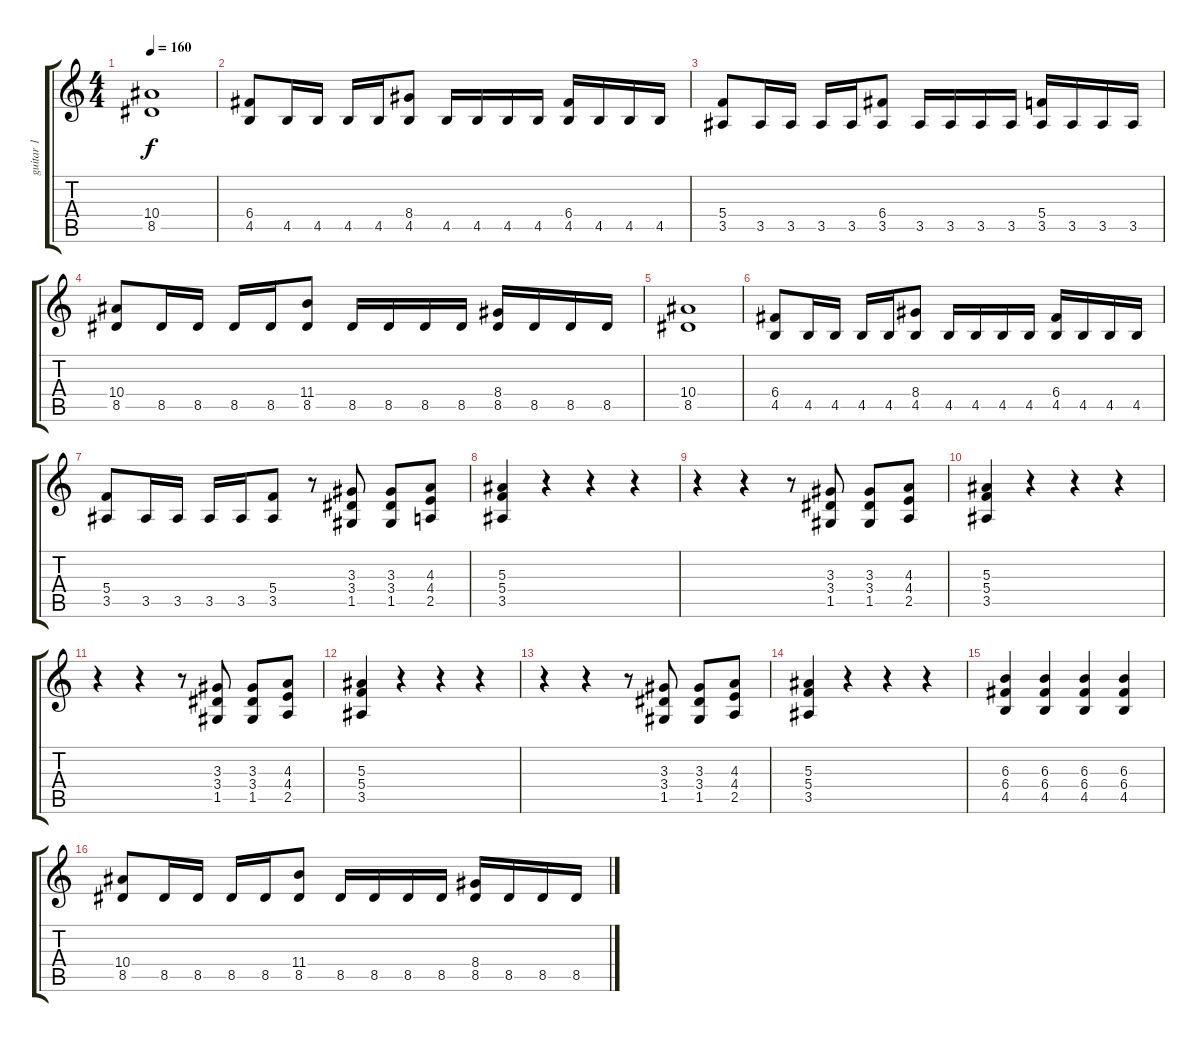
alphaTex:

\track ("guitar 1" "guitar 1") {instrument distortionguitar}
\staff {score tabs}
\tuning (D4 A3 F3 C3 G2 D2) {hide}
\ts (4 4)
\tempo 160
\clef g2
\ks c
(10.4 8.5).1{dy f} |
(6.4 4.5).8 4.5.16 4.5.16 4.5.16 4.5.16 (8.4 4.5).8 4.5.16 4.5.16 4.5.16 4.5.16 (6.4 4.5).16 4.5.16 4.5.16 4.5.16 |
(5.4 3.5).8 3.5.16 3.5.16 3.5.16 3.5.16 (6.4 3.5).8 3.5.16 3.5.16 3.5.16 3.5.16 (5.4 3.5).16 3.5.16 3.5.16 3.5.16 |
(10.4 8.5).8 8.5.16 8.5.16 8.5.16 8.5.16 (11.4 8.5).8 8.5.16 8.5.16 8.5.16 8.5.16 (8.4 8.5).16 8.5.16 8.5.16 8.5.16 |
(10.4 8.5).1 |
(6.4 4.5).8 4.5.16 4.5.16 4.5.16 4.5.16 (8.4 4.5).8 4.5.16 4.5.16 4.5.16 4.5.16 (6.4 4.5).16 4.5.16 4.5.16 4.5.16 |
(5.4 3.5).8 3.5.16 3.5.16 3.5.16 3.5.16 (5.4 3.5).8 r.8 (3.3 3.4 1.5).8 (3.3 3.4 1.5).8 (4.3 4.4 2.5).8 |
(5.3 5.4 3.5).4 r.4 r.4 r.4 |
r.4 r.4 r.8 (3.3 3.4 1.5).8 (3.3 3.4 1.5).8 (4.3 4.4 2.5).8 |
(5.3 5.4 3.5).4 r.4 r.4 r.4 |
r.4 r.4 r.8 (3.3 3.4 1.5).8 (3.3 3.4 1.5).8 (4.3 4.4 2.5).8 |
(5.3 5.4 3.5).4 r.4 r.4 r.4 |
r.4 r.4 r.8 (3.3 3.4 1.5).8 (3.3 3.4 1.5).8 (4.3 4.4 2.5).8 |
(5.3 5.4 3.5).4 r.4 r.4 r.4 |
(6.3 6.4 4.5).4 (6.3 6.4 4.5).4 (6.3 6.4 4.5).4 (6.3 6.4 4.5).4 |
(10.4 8.5).8 8.5.16 8.5.16 8.5.16 8.5.16 (11.4 8.5).8 8.5.16 8.5.16 8.5.16 8.5.16 (8.4 8.5).16 8.5.16 8.5.16 8.5.16
